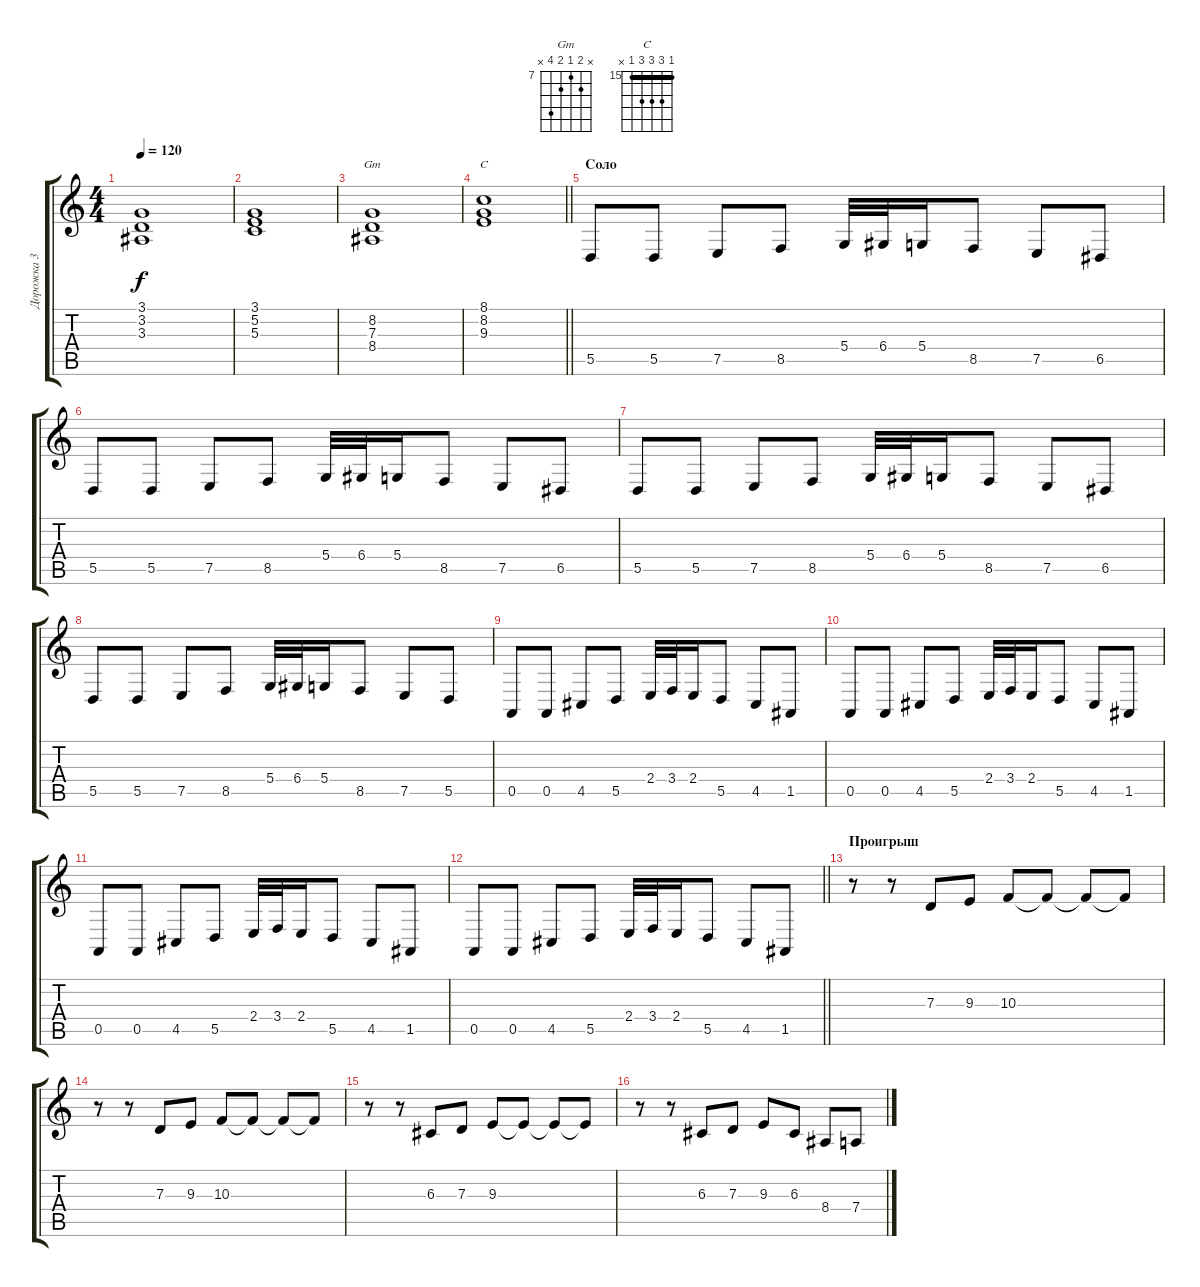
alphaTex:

\track ("Дорожка 3" "Дорожка 3") {instrument lead2sawtooth}
\staff {score tabs}
\tuning (E4 B3 G3 D3 A2 E2) {hide}
\chord ("Gm" x 8 7 8 10 x) {firstfret 7}
\chord ("C" 15 17 17 17 15 x) {firstfret 15 barre 15}
\ts (4 4)
\tempo 120
\clef g2
\ks c
(3.1 3.2 3.3).1{dy f} |
(3.1 5.2 5.3).1 |
(8.2 7.3 8.4).1{ch "Gm"} |
\barLineRight lightlight
(8.1 8.2 9.3).1{ch "C"} |
\section ("" "Соло")
5.5.8 5.5.8 7.5.8 8.5.8 5.4.32 6.4.32 5.4.16 8.5.8 7.5.8 6.5.8 |
5.5.8 5.5.8 7.5.8 8.5.8 5.4.32 6.4.32 5.4.16 8.5.8 7.5.8 6.5.8 |
5.5.8 5.5.8 7.5.8 8.5.8 5.4.32 6.4.32 5.4.16 8.5.8 7.5.8 6.5.8 |
5.5.8 5.5.8 7.5.8 8.5.8 5.4.32 6.4.32 5.4.16 8.5.8 7.5.8 5.5.8 |
0.5.8 0.5.8 4.5.8 5.5.8 2.4.32 3.4.32 2.4.16 5.5.8 4.5.8 1.5.8 |
0.5.8 0.5.8 4.5.8 5.5.8 2.4.32 3.4.32 2.4.16 5.5.8 4.5.8 1.5.8 |
0.5.8 0.5.8 4.5.8 5.5.8 2.4.32 3.4.32 2.4.16 5.5.8 4.5.8 1.5.8 |
\barLineRight lightlight
0.5.8 0.5.8 4.5.8 5.5.8 2.4.32 3.4.32 2.4.16 5.5.8 4.5.8 1.5.8 |
\section ("" "Проигрыш")
r.8 r.8 7.3.8 9.3.8 10.3.8 10.3{t}.8 10.3{t}.8 10.3{t}.8 |
r.8 r.8 7.3.8 9.3.8 10.3.8 10.3{t}.8 10.3{t}.8 10.3{t}.8 |
r.8 r.8 6.3.8 7.3.8 9.3.8 9.3{t}.8 9.3{t}.8 9.3{t}.8 |
r.8 r.8 6.3.8 7.3.8 9.3.8 6.3.8 8.4.8 7.4.8
